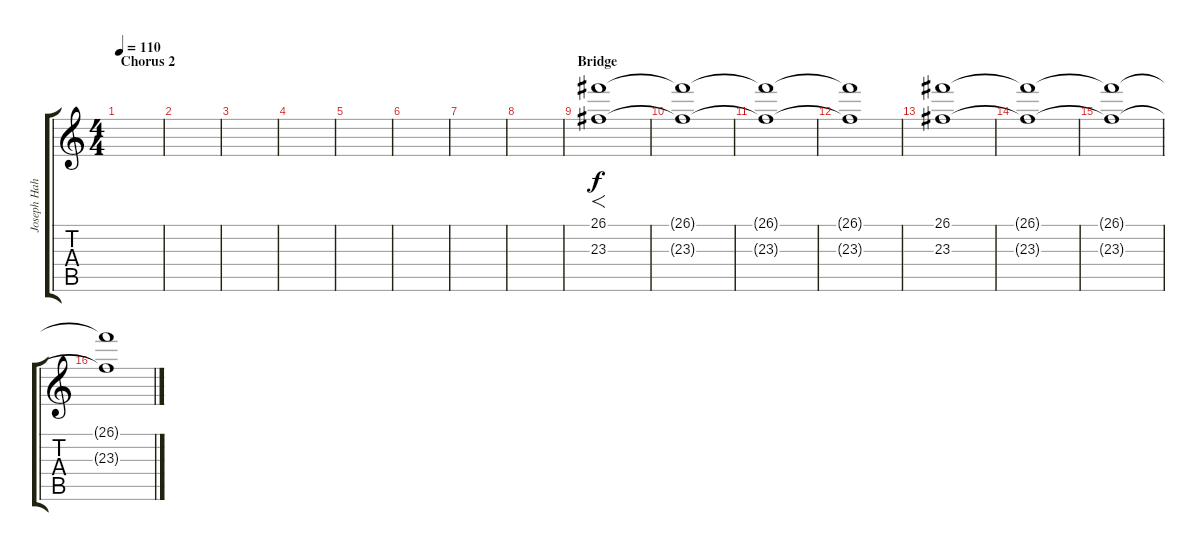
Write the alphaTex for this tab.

\track ("Joseph Hahn (Sampler 2)" "Joseph Hah") {instrument tremolostrings}
\staff {score tabs}
\tuning (E4 B3 G3 D3 A2 E2) {hide}
\ts (4 4)
\section ("" "Chorus 2")
\tempo 110
\clef g2
\ks c
|
|
|
|
|
|
|
|
\section ("" "Bridge")
(26.1 23.3).1{f} |
(26.1{t} 23.3{t}).1 |
(26.1{t} 23.3{t}).1 |
(26.1{t} 23.3{t}).1 |
(26.1 23.3).1 |
(26.1{t} 23.3{t}).1 |
(26.1{t} 23.3{t}).1 |
(26.1{t} 23.3{t}).1
